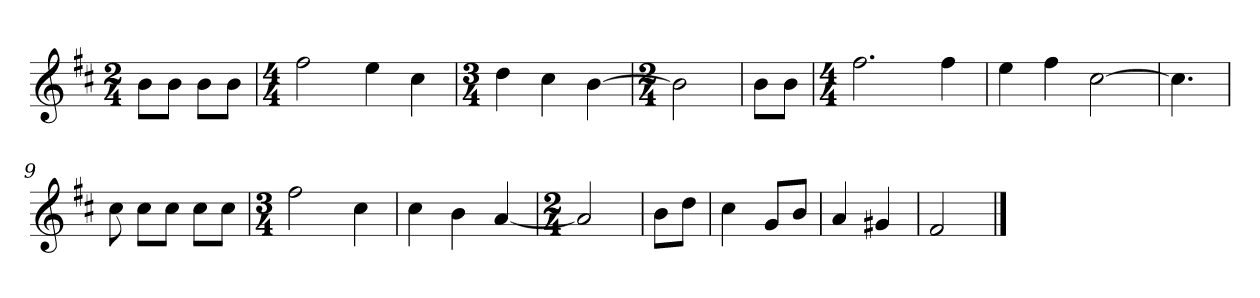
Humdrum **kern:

**kern
*part1
*staff1
*clefG2
*k[f#c#]
*M2/4
=
8b\L
8b\J
8b\L
8b\J
=2
*M4/4
2ff#
4ee
4cc#
=3
*M3/4
4dd
4cc#
[4b
=4
*M2/4
2b]
=5
8b\L
8b\J
=6
*M4/4
2.ff#
4ff#
=7
4ee
4ff#
[2cc#
=8
4.cc#]
=9
8cc#
8cc#\L
8cc#\J
8cc#\L
8cc#\J
=10
*M3/4
2ff#
4cc#
=11
4cc#
4b
[4a
=12
*M2/4
2a]
=13
8b\L
8dd\J
=14
4cc#
8g/L
8b/J
=15
4a
4g#X
=16
2f#
==
*-
